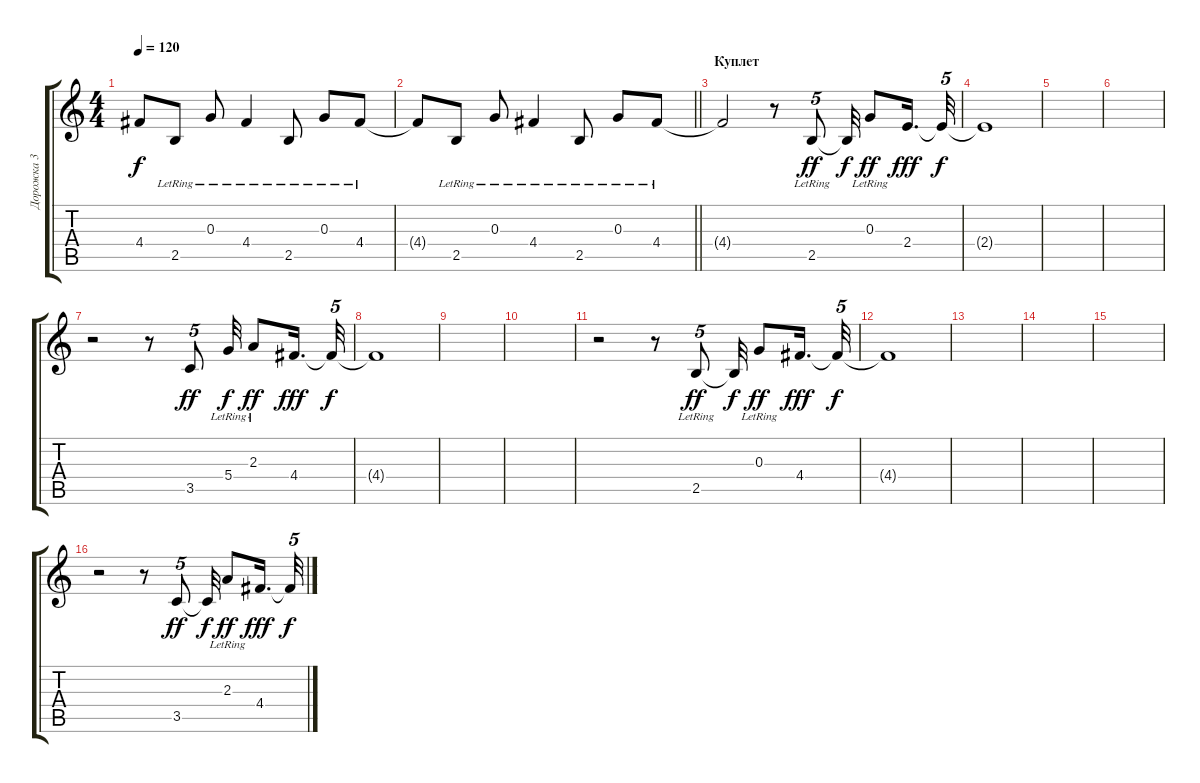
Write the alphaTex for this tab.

\track ("Дорожка 3" "Дорожка 3") {instrument electricguitarclean}
\staff {score tabs}
\tuning (E4 B3 G3 D3 A2 E2) {hide}
\ts (4 4)
\tempo 120
\clef g2
\ks c
4.4{t}.8{dy f} 2.5{lr}.8 0.3{lr}.8 4.4{lr}.4 2.5{lr}.8 0.3{lr}.8 4.4{lr}.8 |
\barLineRight lightlight
4.4{t}.8 2.5{lr}.8 0.3{lr}.8 4.4{lr}.4 2.5{lr}.8 0.3{lr}.8 4.4{lr}.8 |
\section ("" "Куплет")
4.4{t}.2 r.8 2.5{lr}.8{tu (5 4) dy ff volume 16} 2.5{t}.32{dy f} 0.3{lr}.8{dy ff} 2.4.16{d dy fff} 2.4{t}.32{tu (5 4) dy f} |
2.4{t}.1 |
|
|
r.2 r.8 3.5.8{tu (5 4) dy ff} 5.4{lr}.32{dy f} 2.3{lr}.8{dy ff} 4.4.16{d dy fff} 4.4{t}.32{tu (5 4) dy f} |
4.4{t}.1 |
|
|
r.2 r.8 2.5{lr}.8{tu (5 4) dy ff} 2.5{t}.32{dy f} 0.3{lr}.8{dy ff} 4.4.16{d dy fff} 4.4{t}.32{tu (5 4) dy f} |
4.4{t}.1 |
|
|
|
r.2 r.8 3.5.8{tu (5 4) dy ff} 3.5{t}.32{dy f} 2.3{lr}.8{dy ff} 4.4.16{d dy fff} 4.4{t}.32{tu (5 4) dy f}
